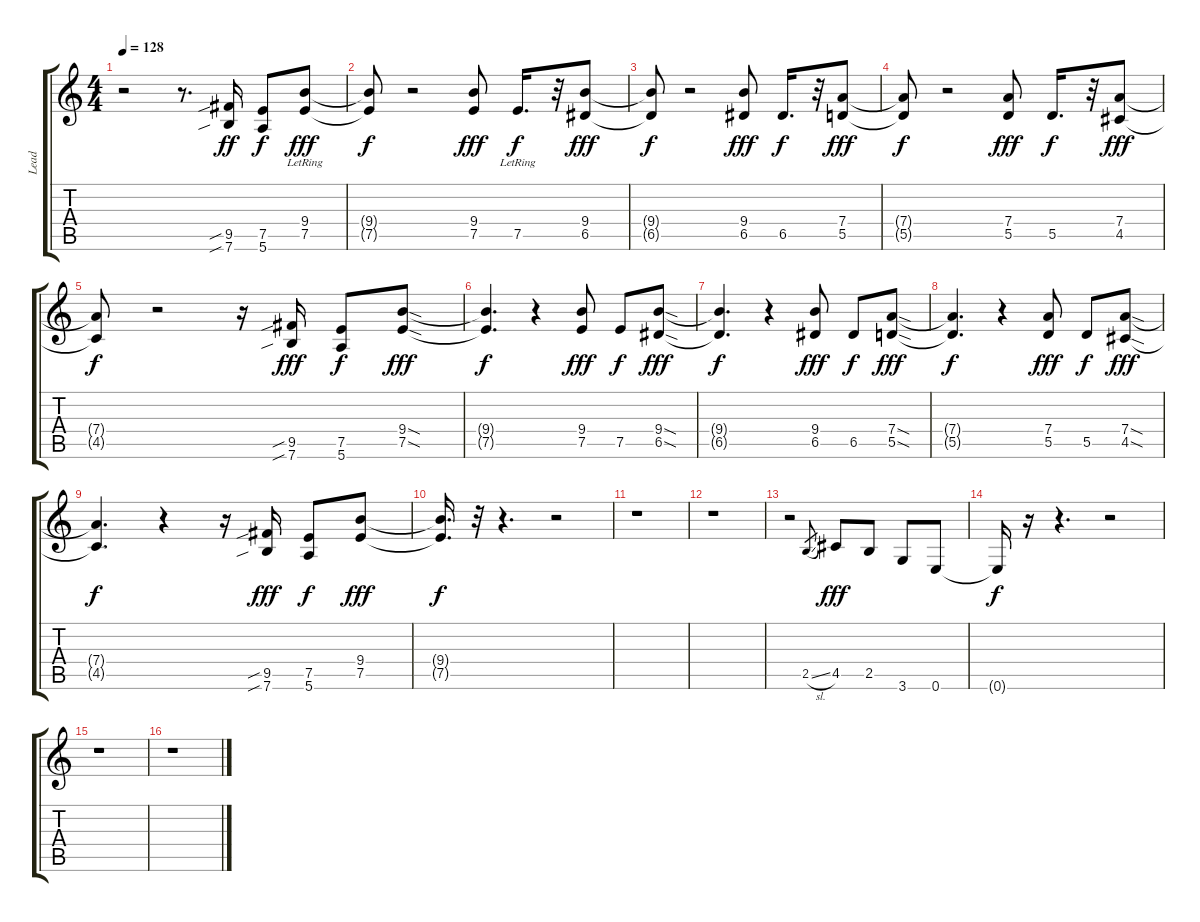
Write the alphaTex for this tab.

\track ("Lead" "Lead") {instrument overdrivenguitar}
\staff {score tabs}
\tuning (E4 B3 G3 D3 A2 E2) {hide}
\ts (4 4)
\tempo 128
\clef g2
\ks c
r.2{dy ff instrument overdrivenguitar} r.8{d} (9.5{sib} 7.6{sib}).16 (7.5 5.6).8{dy f} (9.4{lr} 7.5{lr}).8{dy fff} |
(9.4{t} 7.5{t}).8{dy f} r.2 (9.4 7.5).8{dy fff} 7.5{lr}.16{d dy f} r.32 (9.4 6.5).8{dy fff} |
(9.4{t} 6.5{t}).8{dy f} r.2 (9.4 6.5).8{dy fff} 6.5.16{d dy f} r.32 (7.4 5.5).8{dy fff} |
(7.4{t} 5.5{t}).8{dy f} r.2 (7.4 5.5).8{dy fff} 5.5.16{d dy f} r.32 (7.4 4.5).8{dy fff} |
(7.4{t} 4.5{t}).8{dy f} r.2 r.16 (9.5{sib} 7.6{sib}).16{dy fff} (7.5 5.6).8{dy f} (9.4{sod} 7.5{sod}).8{dy fff} |
(9.4{t} 7.5{t}).4{d dy f} r.4 (9.4 7.5).8{dy fff} 7.5.8{dy f} (9.4{sod} 6.5{sod}).8{dy fff} |
(9.4{t} 6.5{t}).4{d dy f} r.4 (9.4 6.5).8{dy fff} 6.5.8{dy f} (7.4{sod} 5.5{sod}).8{dy fff} |
(7.4{t} 5.5{t}).4{d dy f} r.4 (7.4 5.5).8{dy fff} 5.5.8{dy f} (7.4{sod} 4.5{sod}).8{dy fff} |
(7.4{t} 4.5{t}).4{d dy f} r.4 r.16 (9.5{sib} 7.6{sib}).16{dy fff} (7.5 5.6).8{dy f} (9.4 7.5).8{dy fff} |
(9.4{t} 7.5{t}).16{d dy f} r.32 r.4{d} r.2 |
r.1 |
r.1 |
r.2 2.5{sl}.8{gr} 4.5.8{dy fff} 2.5.8 3.6.8 0.6.8 |
0.6{t}.16{dy f} r.16 r.4{d} r.2 |
r.1 |
r.1
